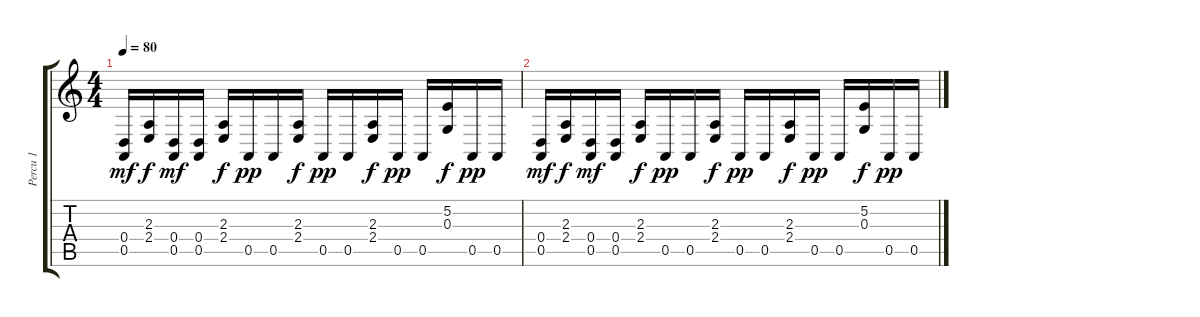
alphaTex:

\track ("Percu 1" "Percu 1") {instrument woodblock}
\staff {score tabs}
\tuning (E4 B3 G3 D3 A2 E2) {hide}
\ts (4 4)
\tempo 80
\clef g2
\ks c
(0.4 0.5).16{dy mf} (2.3 2.4).16{dy f} (0.4 0.5).16{dy mf} (0.4 0.5).16 (2.3 2.4).16{dy f} 0.5.16{dy pp} 0.5.16 (2.3 2.4).16{dy f} 0.5.16{dy pp} 0.5.16 (2.3 2.4).16{dy f} 0.5.16{dy pp} 0.5.16 (5.2 0.3).16{dy f} 0.5.16{dy pp} 0.5.16 |
(0.4 0.5).16{dy mf} (2.3 2.4).16{dy f} (0.4 0.5).16{dy mf} (0.4 0.5).16 (2.3 2.4).16{dy f} 0.5.16{dy pp} 0.5.16 (2.3 2.4).16{dy f} 0.5.16{dy pp} 0.5.16 (2.3 2.4).16{dy f} 0.5.16{dy pp} 0.5.16 (5.2 0.3).16{dy f} 0.5.16{dy pp} 0.5.16
